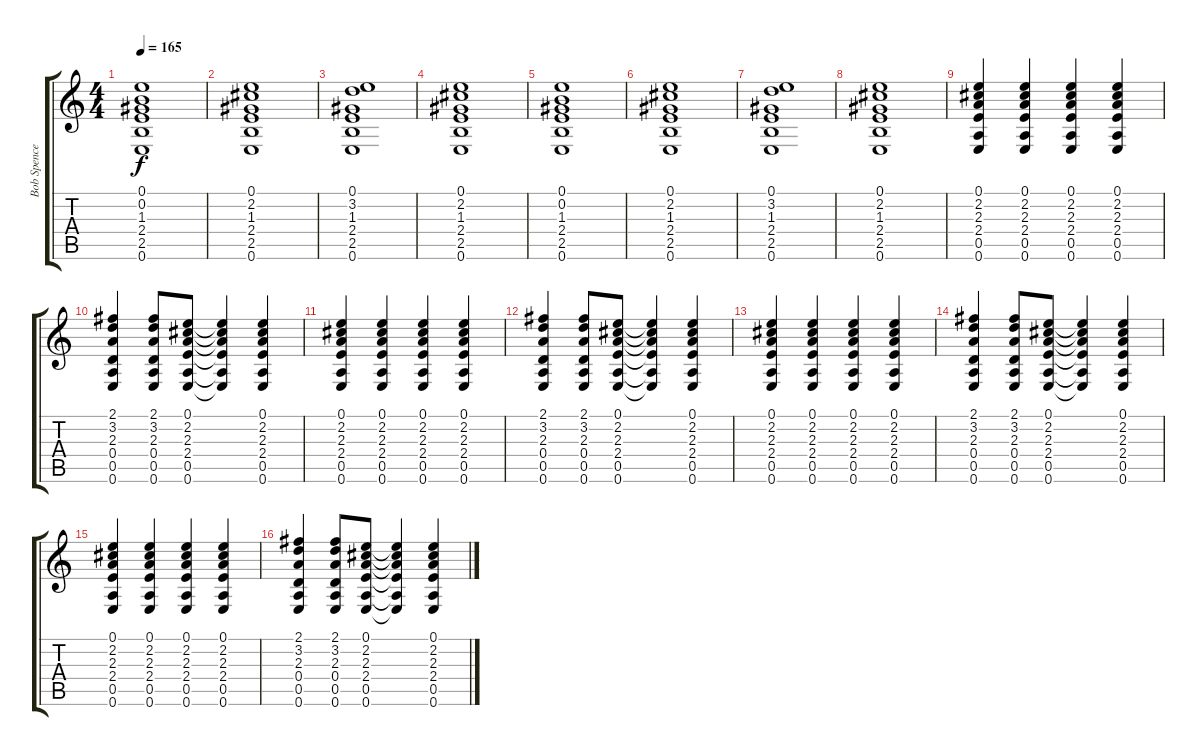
\track ("Bob Spencer" "Bob Spence") {instrument overdrivenguitar}
\staff {score tabs}
\tuning (E4 B3 G3 D3 A2 E2) {hide}
\ts (4 4)
\tempo 165
\clef g2
\ks c
(0.1 0.2 1.3 2.4 2.5 0.6).1{dy f} |
(0.1 2.2 1.3 2.4 2.5 0.6).1 |
(0.1 3.2 1.3 2.4 2.5 0.6).1 |
(0.1 2.2 1.3 2.4 2.5 0.6).1 |
(0.1 0.2 1.3 2.4 2.5 0.6).1 |
(0.1 2.2 1.3 2.4 2.5 0.6).1 |
(0.1 3.2 1.3 2.4 2.5 0.6).1 |
(0.1 2.2 1.3 2.4 2.5 0.6).1 |
(0.1 2.2 2.3 2.4 0.5 0.6).4 (0.1 2.2 2.3 2.4 0.5 0.6).4 (0.1 2.2 2.3 2.4 0.5 0.6).4 (0.1 2.2 2.3 2.4 0.5 0.6).4 |
(2.1 3.2 2.3 0.4 0.5 0.6).4 (2.1 3.2 2.3 0.4 0.5 0.6).8 (0.1 2.2 2.3 2.4 0.5 0.6).8 (0.1{t} 2.2{t} 2.3{t} 2.4{t} 0.5{t} 0.6{t}).4 (0.1 2.2 2.3 2.4 0.5 0.6).4 |
(0.1 2.2 2.3 2.4 0.5 0.6).4 (0.1 2.2 2.3 2.4 0.5 0.6).4 (0.1 2.2 2.3 2.4 0.5 0.6).4 (0.1 2.2 2.3 2.4 0.5 0.6).4 |
(2.1 3.2 2.3 0.4 0.5 0.6).4 (2.1 3.2 2.3 0.4 0.5 0.6).8 (0.1 2.2 2.3 2.4 0.5 0.6).8 (0.1{t} 2.2{t} 2.3{t} 2.4{t} 0.5{t} 0.6{t}).4 (0.1 2.2 2.3 2.4 0.5 0.6).4 |
(0.1 2.2 2.3 2.4 0.5 0.6).4 (0.1 2.2 2.3 2.4 0.5 0.6).4 (0.1 2.2 2.3 2.4 0.5 0.6).4 (0.1 2.2 2.3 2.4 0.5 0.6).4 |
(2.1 3.2 2.3 0.4 0.5 0.6).4 (2.1 3.2 2.3 0.4 0.5 0.6).8 (0.1 2.2 2.3 2.4 0.5 0.6).8 (0.1{t} 2.2{t} 2.3{t} 2.4{t} 0.5{t} 0.6{t}).4 (0.1 2.2 2.3 2.4 0.5 0.6).4 |
(0.1 2.2 2.3 2.4 0.5 0.6).4 (0.1 2.2 2.3 2.4 0.5 0.6).4 (0.1 2.2 2.3 2.4 0.5 0.6).4 (0.1 2.2 2.3 2.4 0.5 0.6).4 |
(2.1 3.2 2.3 0.4 0.5 0.6).4 (2.1 3.2 2.3 0.4 0.5 0.6).8 (0.1 2.2 2.3 2.4 0.5 0.6).8 (0.1{t} 2.2{t} 2.3{t} 2.4{t} 0.5{t} 0.6{t}).4 (0.1 2.2 2.3 2.4 0.5 0.6).4
